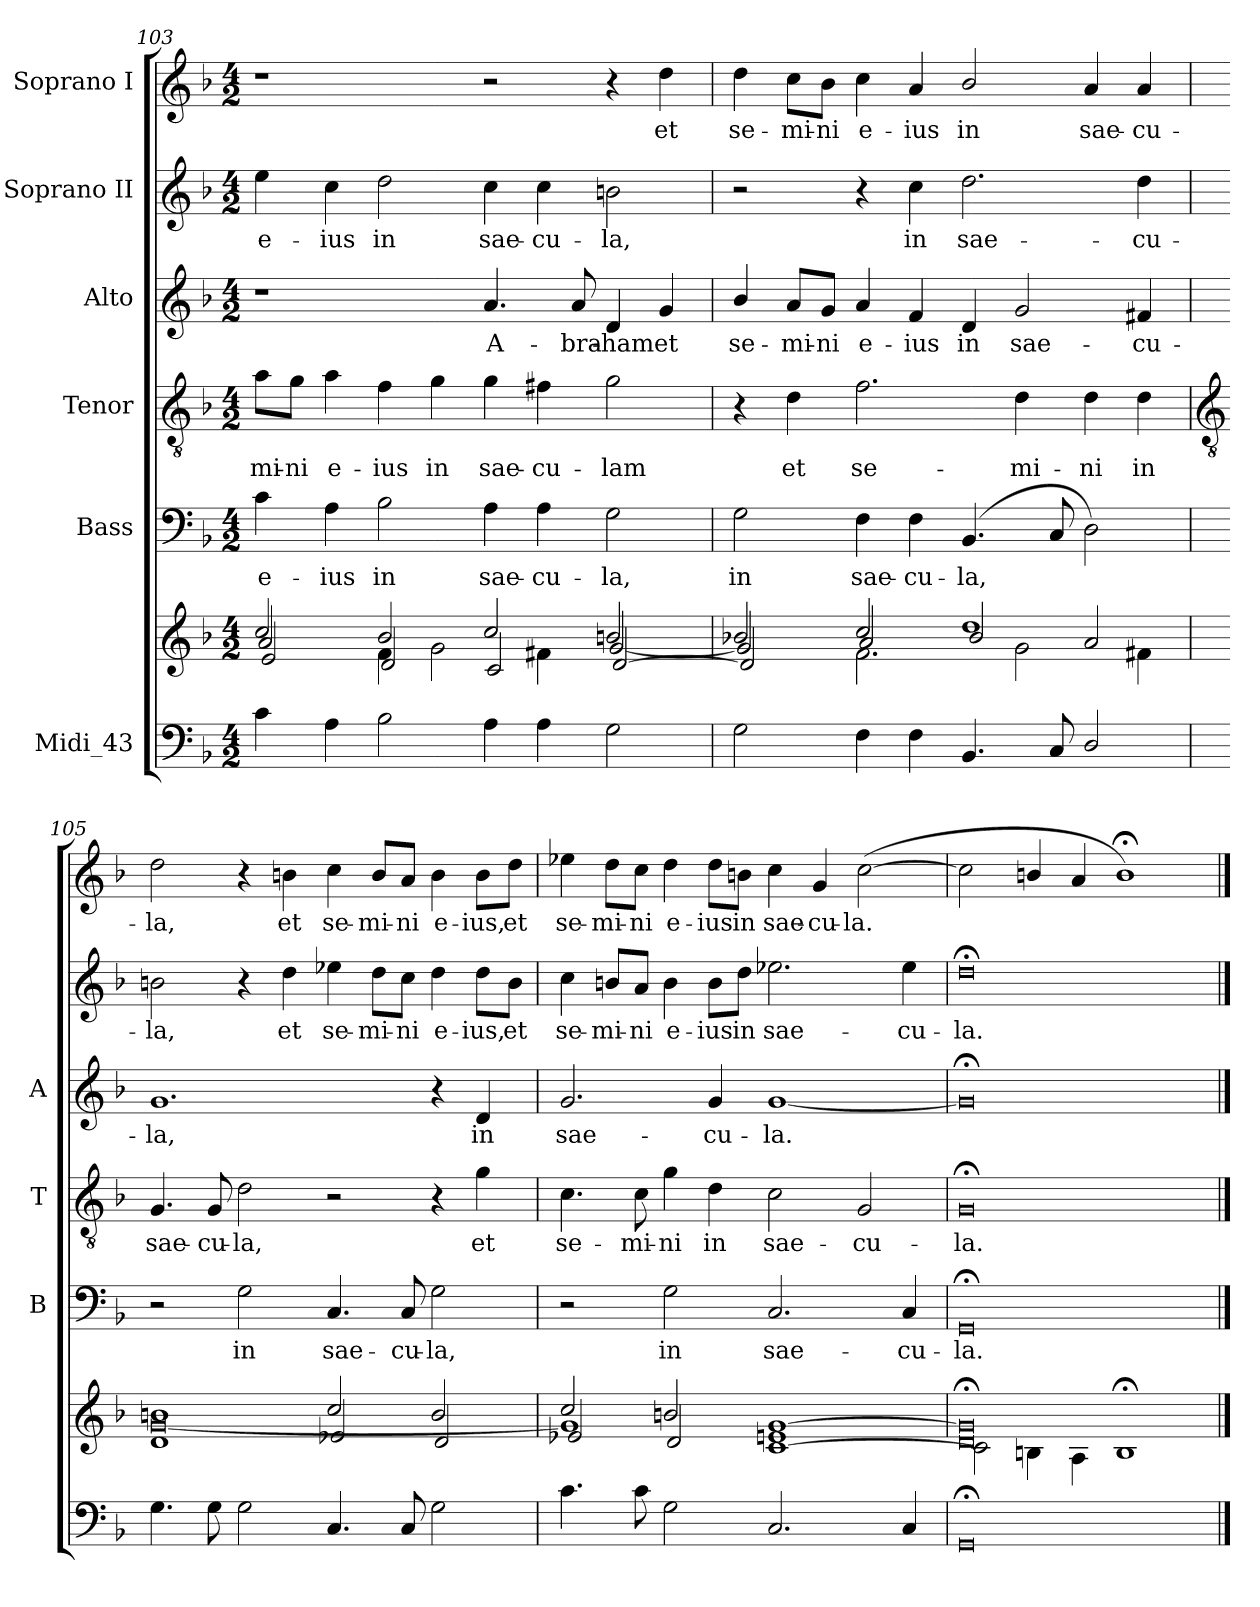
**kern	**kern	**kern	**text	**kern	**text	**kern	**text	**kern	**text	**kern	**text
*part6	*part6	*part5	*part5	*part4	*part4	*part3	*part3	*part2	*part2	*part1	*part1
*staff7	*staff6	*staff5	*staff5	*staff4	*staff4	*staff3	*staff3	*staff2	*staff2	*staff1	*staff1
*I"Midi_43	*	*I"Bass	*	*I"Tenor	*	*I"Alto	*	*I"Soprano II	*	*I"Soprano I	*
*	*	*I'B	*	*I'T	*	*I'A	*	*	*	*	*
*clefF4	*clefG2	*clefF4	*	*clefGv2	*	*clefG2	*	*clefG2	*	*clefG2	*
*k[b-]	*k[b-]	*k[b-]	*	*k[b-]	*	*k[b-]	*	*k[b-]	*	*k[b-]	*
*F:	*F:	*F:	*	*F:	*	*F:	*	*F:	*	*F:	*
*M4/2	*M4/2	*M4/2	*	*M4/2	*	*M4/2	*	*M4/2	*	*M4/2	*
=103	=103	=103	=103	=103	=103	=103	=103	=103	=103	=103	=103
*	*^	*	*	*	*	*	*	*	*	*	*
*	*	*^	*	*	*	*	*	*	*	*	*	*
!	!	!	!	!	!LO:LY:b	!	!LO:LY:b	!	!	!	!LO:LY:b	!	!
4c	2cc/	2a/	2e/	4c	e-	8a\L	-mi-	1r	.	4ee	e-	1r	.
!	!	!	!	!	!	!	!LO:LY:b	!	!	!	!	!	!
.	.	.	.	.	.	8g\J	-ni	.	.	.	.	.	.
!	!	!	!	!	!LO:LY:b	!	!LO:LY:b	!	!	!	!LO:LY:b	!	!
4A	.	.	.	4A	-ius	4a	e-	.	.	4cc	-ius	.	.
!	!	!	!	!	!LO:LY:b	!	!LO:LY:b	!	!	!	!LO:LY:b	!	!
2B-	2b-/	4f\	2d/	2B-	in	4f	-ius	.	.	2dd	in	.	.
!	!	!	!	!	!	!	!LO:LY:b	!	!	!	!	!	!
.	.	2g\	.	.	.	4g	in	.	.	.	.	.	.
!	!	!	!	!	!LO:LY:b	!	!LO:LY:b	!	!LO:LY:b	!	!LO:LY:b	!	!
4A	2cc/	.	2c/	4A	sae-	4g	sae-	4.a	A-	4cc	sae-	2r	.
!	!	!	!	!	!LO:LY:b	!	!LO:LY:b	!	!	!	!LO:LY:b	!	!
4A	.	4f#X\	.	4A	-cu-	4f#X	-cu-	.	.	4cc	-cu-	.	.
!	!	!	!	!	!	!	!	!	!LO:LY:b	!	!	!	!
.	.	.	.	.	.	.	.	8a	-bra-	.	.	.	.
!	!	!	!	!	!LO:LY:b	!	!LO:LY:b	!	!LO:LY:b	!	!LO:LY:b	!	!
2G	2bn/	[2g/	[2d/	2G	-la,	2g	-lam	4d	-ham	2bn	-la,	4r	.
!	!	!	!	!	!	!	!	!	!LO:LY:b	!	!	!	!LO:LY:b
.	.	.	.	.	.	.	.	4g	et	.	.	4dd	et
=104	=104	=104	=104	=104	=104	=104	=104	=104	=104	=104	=104	=104	=104
!	!	!	!	!	!LO:LY:b	!	!	!	!LO:LY:b	!	!	!	!LO:LY:b
2G	2b-X/	2g/]	2d/]	2G	in	4r	.	4b-/	se-	2r	.	4dd	se-
!	!	!	!	!	!	!	!LO:LY:b	!	!LO:LY:b	!	!	!	!LO:LY:b
.	.	.	.	.	.	4d	et	8a/L	-mi-	.	.	8cc\L	-mi-
!	!	!	!	!	!	!	!	!	!LO:LY:b	!	!	!	!LO:LY:b
.	.	.	.	.	.	.	.	8g/J	-ni	.	.	8b-\J	-ni
!	!	!	!	!	!LO:LY:b	!	!LO:LY:b	!	!LO:LY:b	!	!	!	!LO:LY:b
4F	2cc/	2a/	2.f\	4F	sae-	2.f	se-	4a	e-	4r	.	4cc	e-
!	!	!	!	!	!LO:LY:b	!	!	!	!LO:LY:b	!	!LO:LY:b	!	!LO:LY:b
4F	.	.	.	4F	-cu-	.	.	4f	-ius	4cc	in	4a	-ius
!	!	!	!	!	!LO:LY:b	!	!	!	!LO:LY:b	!	!LO:LY:b	!	!LO:LY:b
4.BB-	1dd/	2b-/	.	(<4.BB-	-la,	.	.	4d	in	2.dd	sae-	2b-/	in
!	!	!	!	!	!	!	!LO:LY:b	!	!LO:LY:b	!	!	!	!
.	.	.	2g\	.	.	4d	-mi-	2g	sae-	.	.	.	.
8C	.	.	.	8C	.	.	.	.	.	.	.	.	.
!	!	!	!	!	!	!	!LO:LY:b	!	!	!	!	!	!LO:LY:b
2D/	.	2a/	.	2D)	.	4d	-ni	.	.	.	.	4a	sae-
!	!	!	!	!	!	!	!LO:LY:b	!	!LO:LY:b	!	!LO:LY:b	!	!LO:LY:b
.	.	.	4f#X\	.	.	4d	in	4f#X	-cu-	4dd	-cu-	4a	-cu-
!!LO:LB:g=z
=105	=105	=105	=105	=105	=105	=105	=105	=105	=105	=105	=105	=105	=105
*	*	*	*	*	*	*clefGv2	*	*	*	*	*	*	*
!	!	!	!	!	!	!	!LO:LY:b	!	!LO:LY:b	!	!LO:LY:b	!	!LO:LY:b
4.G	1bn/	[0g/	1d\	2r	.	4.G	sae-	1.g	-la,	2bn	-la,	2dd	-la,
!	!	!	!	!	!	!	!LO:LY:b	!	!	!	!	!	!
8G	.	.	.	.	.	8G	-cu-	.	.	.	.	.	.
!	!	!	!	!	!LO:LY:b	!	!LO:LY:b	!	!	!	!	!	!
2G	.	.	.	2G	in	2d	-la,	.	.	4r	.	4r	.
!	!	!	!	!	!	!	!	!	!	!	!LO:LY:b	!	!LO:LY:b
.	.	.	.	.	.	.	.	.	.	4dd	et	4bn	et
!	!	!	!	!	!LO:LY:b	!	!	!	!	!	!LO:LY:b	!	!LO:LY:b
4.C	2cc/	.	2e-X/	4.C	sae-	2r	.	.	.	4ee-X	se-	4cc	se-
!	!	!	!	!	!	!	!	!	!	!	!LO:LY:b	!	!LO:LY:b
.	.	.	.	.	.	.	.	.	.	8dd\L	-mi-	8b/L	-mi-
!	!	!	!	!	!LO:LY:b	!	!	!	!	!	!LO:LY:b	!	!LO:LY:b
8C	.	.	.	8C	-cu-	.	.	.	.	8cc\J	-ni	8a/J	-ni
!	!	!	!	!	!LO:LY:b	!	!	!	!	!	!LO:LY:b	!	!LO:LY:b
2G	2b/	.	2d/	2G	-la,	4r	.	4r	.	4dd	e-	4b	e-
!	!	!	!	!	!	!	!LO:LY:b	!	!LO:LY:b	!	!LO:LY:b	!	!LO:LY:b
.	.	.	.	.	.	4g	et	4d	in	8dd\L	-ius,	8b\L	-ius,
!	!	!	!	!	!	!	!	!	!	!	!LO:LY:b	!	!LO:LY:b
.	.	.	.	.	.	.	.	.	.	8b\J	et	8dd\J	et
=106	=106	=106	=106	=106	=106	=106	=106	=106	=106	=106	=106	=106	=106
!	!	!	!	!	!	!	!LO:LY:b	!	!LO:LY:b	!	!LO:LY:b	!	!LO:LY:b
4.c	2cc/	1g/]	2e-X/	2r	.	4.c	se-	2.g	sae-	4cc	se-	4ee-X	se-
!	!	!	!	!	!	!	!	!	!	!	!LO:LY:b	!	!LO:LY:b
.	.	.	.	.	.	.	.	.	.	8bn/L	-mi-	8dd\L	-mi-
!	!	!	!	!	!	!	!LO:LY:b	!	!	!	!LO:LY:b	!	!LO:LY:b
8c	.	.	.	.	.	8c	-mi-	.	.	8a/J	-ni	8cc\J	-ni
!	!	!	!	!	!LO:LY:b	!	!LO:LY:b	!	!	!	!LO:LY:b	!	!LO:LY:b
2G	2bn/	.	2d/	2G	in	4g	-ni	.	.	4b	e-	4dd	e-
!	!	!	!	!	!	!	!LO:LY:b	!	!LO:LY:b	!	!LO:LY:b	!	!LO:LY:b
.	.	.	.	.	.	4d	in	4g	-cu-	8b\L	-ius	8dd\L	-ius
!	!	!	!	!	!	!	!	!	!	!	!LO:LY:b	!	!LO:LY:b
.	.	.	.	.	.	.	.	.	.	8dd\J	in	8bn\J	in
!	!	!	!	!	!LO:LY:b	!	!LO:LY:b	!	!LO:LY:b	!	!LO:LY:b	!	!LO:LY:b
2.C	[1g/	1e/	[1c\	2.C	sae-	2c	sae-	[1g	-la.	2.ee-X	sae-	4cc	sae-
!	!	!	!	!	!	!	!	!	!	!	!	!	!LO:LY:b
.	.	.	.	.	.	.	.	.	.	.	.	4g	-cu-
!	!	!	!	!	!	!	!LO:LY:b	!	!	!	!	!	!LO:LY:b
.	.	.	.	.	.	2G	-cu-	.	.	.	.	(<[2cc\	-la.
!	!	!	!	!	!LO:LY:b	!	!	!	!	!	!LO:LY:b	!	!
4C	.	.	.	4C	-cu-	.	.	.	.	4ee-	-cu-	.	.
=107	=107	=107	=107	=107	=107	=107	=107	=107	=107	=107	=107	=107	=107
!	!	!	!	!	!LO:LY:b	!	!LO:LY:b	!	!	!	!LO:LY:b	!	!
0GG;	0g;</]	0d/	2c\]	0GG;<	-la.	0G;<	-la.	0g;<]	.	0dd;<	-la.	2cc\]	.
.	.	.	4Bn\	.	.	.	.	.	.	.	.	4bn/	.
.	.	.	4A\	.	.	.	.	.	.	.	.	4a	.
.	.	.	1B;\	.	.	.	.	.	.	.	.	1b;</)	.
*	*v	*v	*v	*	*	*	*	*	*	*	*	*	*
==	==	==	==	==	==	==	==	==	==	==	==
*-	*-	*-	*-	*-	*-	*-	*-	*-	*-	*-	*-
